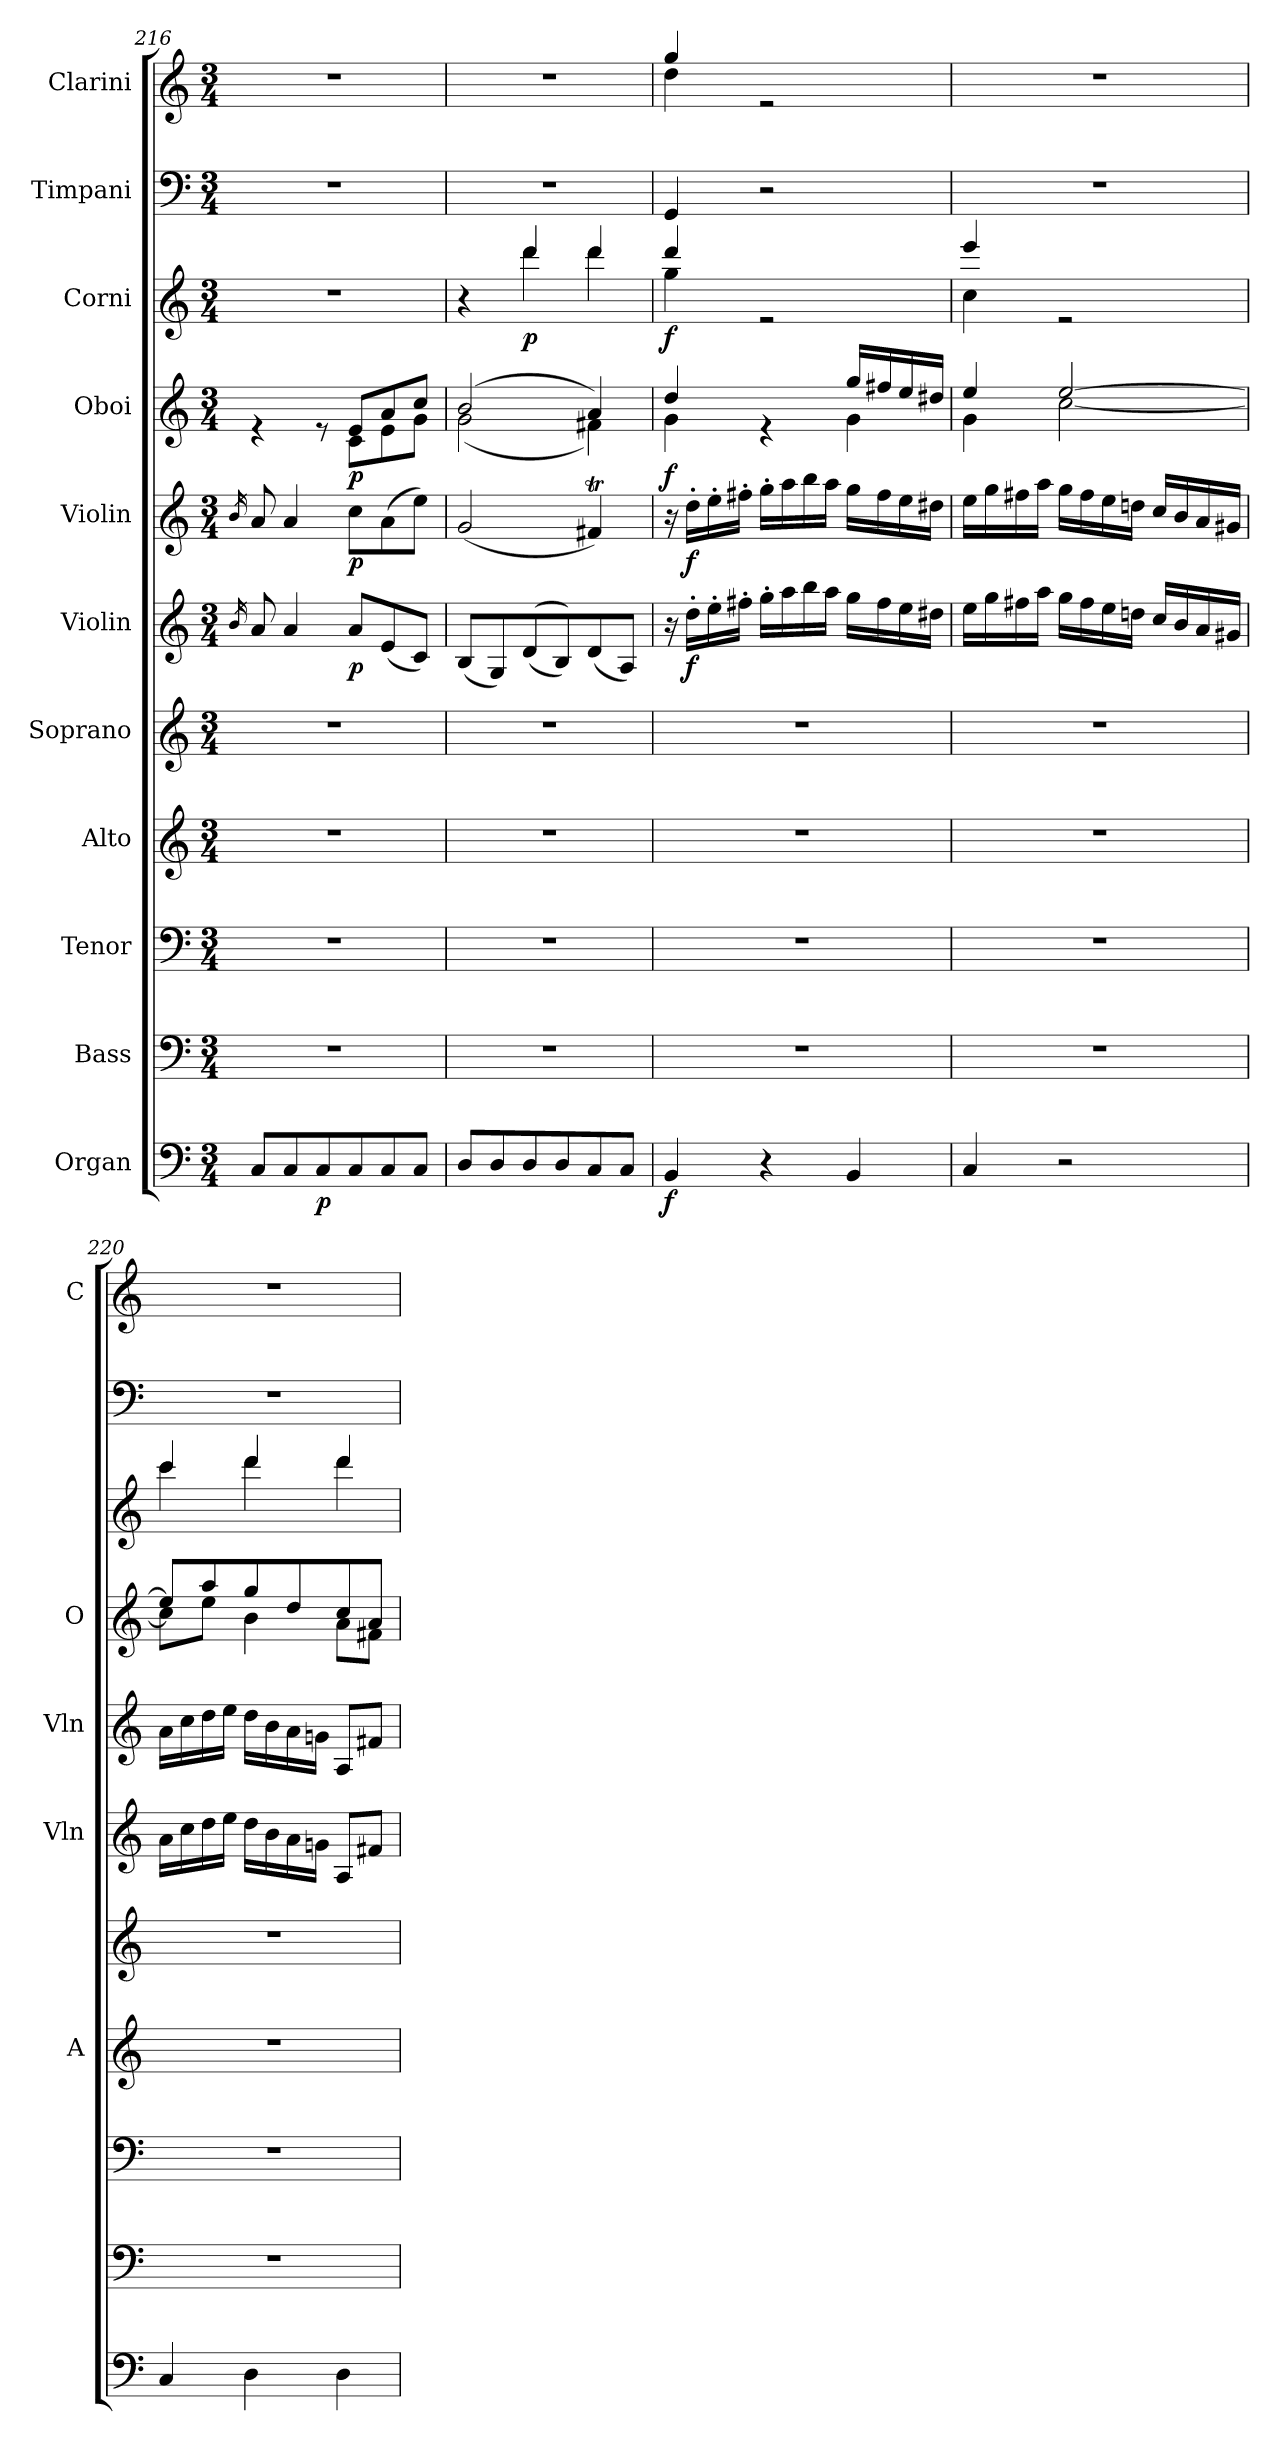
**kern	**dynam	**kern	**kern	**kern	**kern	**kern	**dynam	**kern	**dynam	**kern	**dynam	**kern	**dynam	**kern	**kern
*part11	*part11	*part10	*part9	*part8	*part7	*part6	*part6	*part5	*part5	*part4	*part4	*part3	*part3	*part2	*part1
*staff11	*staff11	*staff10	*staff9	*staff8	*staff7	*staff6	*staff6	*staff5	*staff5	*staff4	*staff4	*staff3	*staff3	*staff2	*staff1
*I"Organ	*	*I"Bass	*I"Tenor	*I"Alto	*I"Soprano	*I"Violin	*	*I"Violin	*	*I"Oboi	*	*I"Corni	*	*I"Timpani	*I"Clarini
*	*	*	*	*I'A	*	*I'Vln	*	*I'Vln	*	*I'O	*	*	*	*	*I'C
*clefF4	*	*clefF4	*clefF4	*clefG2	*clefG2	*clefG2	*	*clefG2	*	*clefG2	*	*clefG2	*	*clefF4	*clefG2
*	*	*	*	*	*	*	*	*	*	*	*	*ITrd7c12	*	*	*
*k[]	*	*k[]	*k[]	*k[]	*k[]	*k[]	*	*k[]	*	*k[]	*	*k[]	*	*k[]	*k[]
*M3/4	*	*M3/4	*M3/4	*M3/4	*M3/4	*M3/4	*	*M3/4	*	*M3/4	*	*M3/4	*	*M3/4	*M3/4
=216	=216	=216	=216	=216	=216	=216	=216	=216	=216	=216	=216	=216	=216	=216	=216
.	.	.	.	.	.	16qb/	.	16qb/	.	.	.	.	.	.	.
*	*	*	*	*	*	*	*	*	*	*^	*	*	*	*	*
8C/L	.	2.r	2.r	2.r	2.r	8a/	.	8a/	.	4re	4.ryy	.	2.r	.	2.r	2.r
8C/	.	.	.	.	.	4a/	.	4a/	.	.	.	.	.	.	.	.
!	!LO:DY:b	!	!	!	!	!	!	!	!	!	!	!	!	!	!	!
8C/	p	.	.	.	.	.	.	.	.	8re	.	.	.	.	.	.
!	!	!	!	!	!	!	!LO:DY:b	!	!LO:DY:b	!	!	!LO:DY:b	!	!	!	!
8C/	.	.	.	.	.	8a/L	p	8cc\L	p	8e/L	8c\L	p	.	.	.	.
8C/	.	.	.	.	.	(8e/	.	(8a\	.	8a/	8e\	.	.	.	.	.
8C/J	.	.	.	.	.	8c/J)	.	8ee\J)	.	8cc/J	8g\J	.	.	.	.	.
=217	=217	=217	=217	=217	=217	=217	=217	=217	=217	=217	=217	=217	=217	=217	=217	=217
*	*	*	*	*	*	*	*	*	*	*	*	*	*^	*	*	*
8D/L	.	2.r	2.r	2.r	2.r	(8B/L	.	(2g/	.	(2b/	(2g\	.	4r	4ryy	.	2.r	2.r
8D/	.	.	.	.	.	8G/)	.	.	.	.	.	.	.	.	.	.	.
!	!	!	!	!	!	!	!	!	!	!	!	!	!	!	!LO:DY:b	!	!
8D/	.	.	.	.	.	((8d/	.	.	.	.	.	.	4dd/	4dd\	p	.	.
8D/	.	.	.	.	.	8B/))	.	.	.	.	.	.	.	.	.	.	.
8C/	.	.	.	.	.	(8d/	.	4f#Xt/)	.	4a/)	4f#X\)	.	4dd/	4dd\	.	.	.
8C/J	.	.	.	.	.	8A/J)	.	.	.	.	.	.	.	.	.	.	.
!!LO:PB:g=z
=218	=218	=218	=218	=218	=218	=218	=218	=218	=218	=218	=218	=218	=218	=218	=218	=218	=218
*	*	*	*	*	*	*	*	*	*	*	*	*	*	*	*	*	*^
!	!LO:DY:b	!	!	!	!	!	!	!	!	!	!	!LO:DY:b	!	!	!LO:DY:b	!	!	!
4BB/	f	2.r	2.r	2.r	2.r	16r	.	16r	.	4dd/	4g\	f	4dd/	4g\	f	4GG/	4gg/	4dd\
!	!	!	!	!	!	!	!LO:DY:b	!	!LO:DY:b	!	!	!	!	!	!	!	!	!
.	.	.	.	.	.	16dd'\LL	f	16dd'\LL	f	.	.	.	.	.	.	.	.	.
.	.	.	.	.	.	16ee'\	.	16ee'\	.	.	.	.	.	.	.	.	.	.
.	.	.	.	.	.	16ff#X'\JJ	.	16ff#X'\JJ	.	.	.	.	.	.	.	.	.	.
4r	.	.	.	.	.	16gg'\LL	.	16gg'\LL	.	4re	4ryy	.	2re	2ryy	.	2r	2re	2ryy
.	.	.	.	.	.	16aa\	.	16aa\	.	.	.	.	.	.	.	.	.	.
.	.	.	.	.	.	16bb\	.	16bb\	.	.	.	.	.	.	.	.	.	.
.	.	.	.	.	.	16aa\JJ	.	16aa\JJ	.	.	.	.	.	.	.	.	.	.
4BB/	.	.	.	.	.	16gg\LL	.	16gg\LL	.	16gg/LL	4g\	.	.	.	.	.	.	.
.	.	.	.	.	.	16ff#\	.	16ff#\	.	16ff#X/	.	.	.	.	.	.	.	.
.	.	.	.	.	.	16ee\	.	16ee\	.	16ee/	.	.	.	.	.	.	.	.
.	.	.	.	.	.	16dd#X\JJ	.	16dd#X\JJ	.	16dd#X/JJ	.	.	.	.	.	.	.	.
*	*	*	*	*	*	*	*	*	*	*	*	*	*	*	*	*	*v	*v
=219	=219	=219	=219	=219	=219	=219	=219	=219	=219	=219	=219	=219	=219	=219	=219	=219	=219
4C/	.	2.r	2.r	2.r	2.r	16ee\LL	.	16ee\LL	.	4ee/	4g\	.	4ee/	4c\	.	2.r	2.r
.	.	.	.	.	.	16gg\	.	16gg\	.	.	.	.	.	.	.	.	.
.	.	.	.	.	.	16ff#X\	.	16ff#X\	.	.	.	.	.	.	.	.	.
.	.	.	.	.	.	16aa\JJ	.	16aa\JJ	.	.	.	.	.	.	.	.	.
2r	.	.	.	.	.	16gg\LL	.	16gg\LL	.	[2ee/	[2cc\	.	2re	2ryy	.	.	.
.	.	.	.	.	.	16ff#\	.	16ff#\	.	.	.	.	.	.	.	.	.
.	.	.	.	.	.	16ee\	.	16ee\	.	.	.	.	.	.	.	.	.
.	.	.	.	.	.	16ddn\JJ	.	16ddn\JJ	.	.	.	.	.	.	.	.	.
.	.	.	.	.	.	16cc/LL	.	16cc/LL	.	.	.	.	.	.	.	.	.
.	.	.	.	.	.	16b/	.	16b/	.	.	.	.	.	.	.	.	.
.	.	.	.	.	.	16a/	.	16a/	.	.	.	.	.	.	.	.	.
.	.	.	.	.	.	16g#X/JJ	.	16g#X/JJ	.	.	.	.	.	.	.	.	.
=220	=220	=220	=220	=220	=220	=220	=220	=220	=220	=220	=220	=220	=220	=220	=220	=220	=220
4C/	.	2.r	2.r	2.r	2.r	16a\LL	.	16a\LL	.	8ee/L]	8cc\L]	.	4cc/	4cc\	.	2.r	2.r
.	.	.	.	.	.	16cc\	.	16cc\	.	.	.	.	.	.	.	.	.
.	.	.	.	.	.	16dd\	.	16dd\	.	8aa/	8ee\J	.	.	.	.	.	.
.	.	.	.	.	.	16ee\JJ	.	16ee\JJ	.	.	.	.	.	.	.	.	.
4D\	.	.	.	.	.	16dd\LL	.	16dd\LL	.	8gg/	4b\	.	4dd/	4dd\	.	.	.
.	.	.	.	.	.	16b\	.	16b\	.	.	.	.	.	.	.	.	.
.	.	.	.	.	.	16a\	.	16a\	.	8dd/	.	.	.	.	.	.	.
.	.	.	.	.	.	16gn\JJ	.	16gn\JJ	.	.	.	.	.	.	.	.	.
4D\	.	.	.	.	.	8A/L	.	8A/L	.	8cc/	8a\L	.	4dd/	4dd\	.	.	.
.	.	.	.	.	.	8f#X/J	.	8f#X/J	.	8a/J	8f#X\J	.	.	.	.	.	.
*	*	*	*	*	*	*	*	*	*	*v	*v	*	*	*	*	*	*
*	*	*	*	*	*	*	*	*	*	*	*	*v	*v	*	*	*
=	=	=	=	=	=	=	=	=	=	=	=	=	=	=	=
*-	*-	*-	*-	*-	*-	*-	*-	*-	*-	*-	*-	*-	*-	*-	*-
